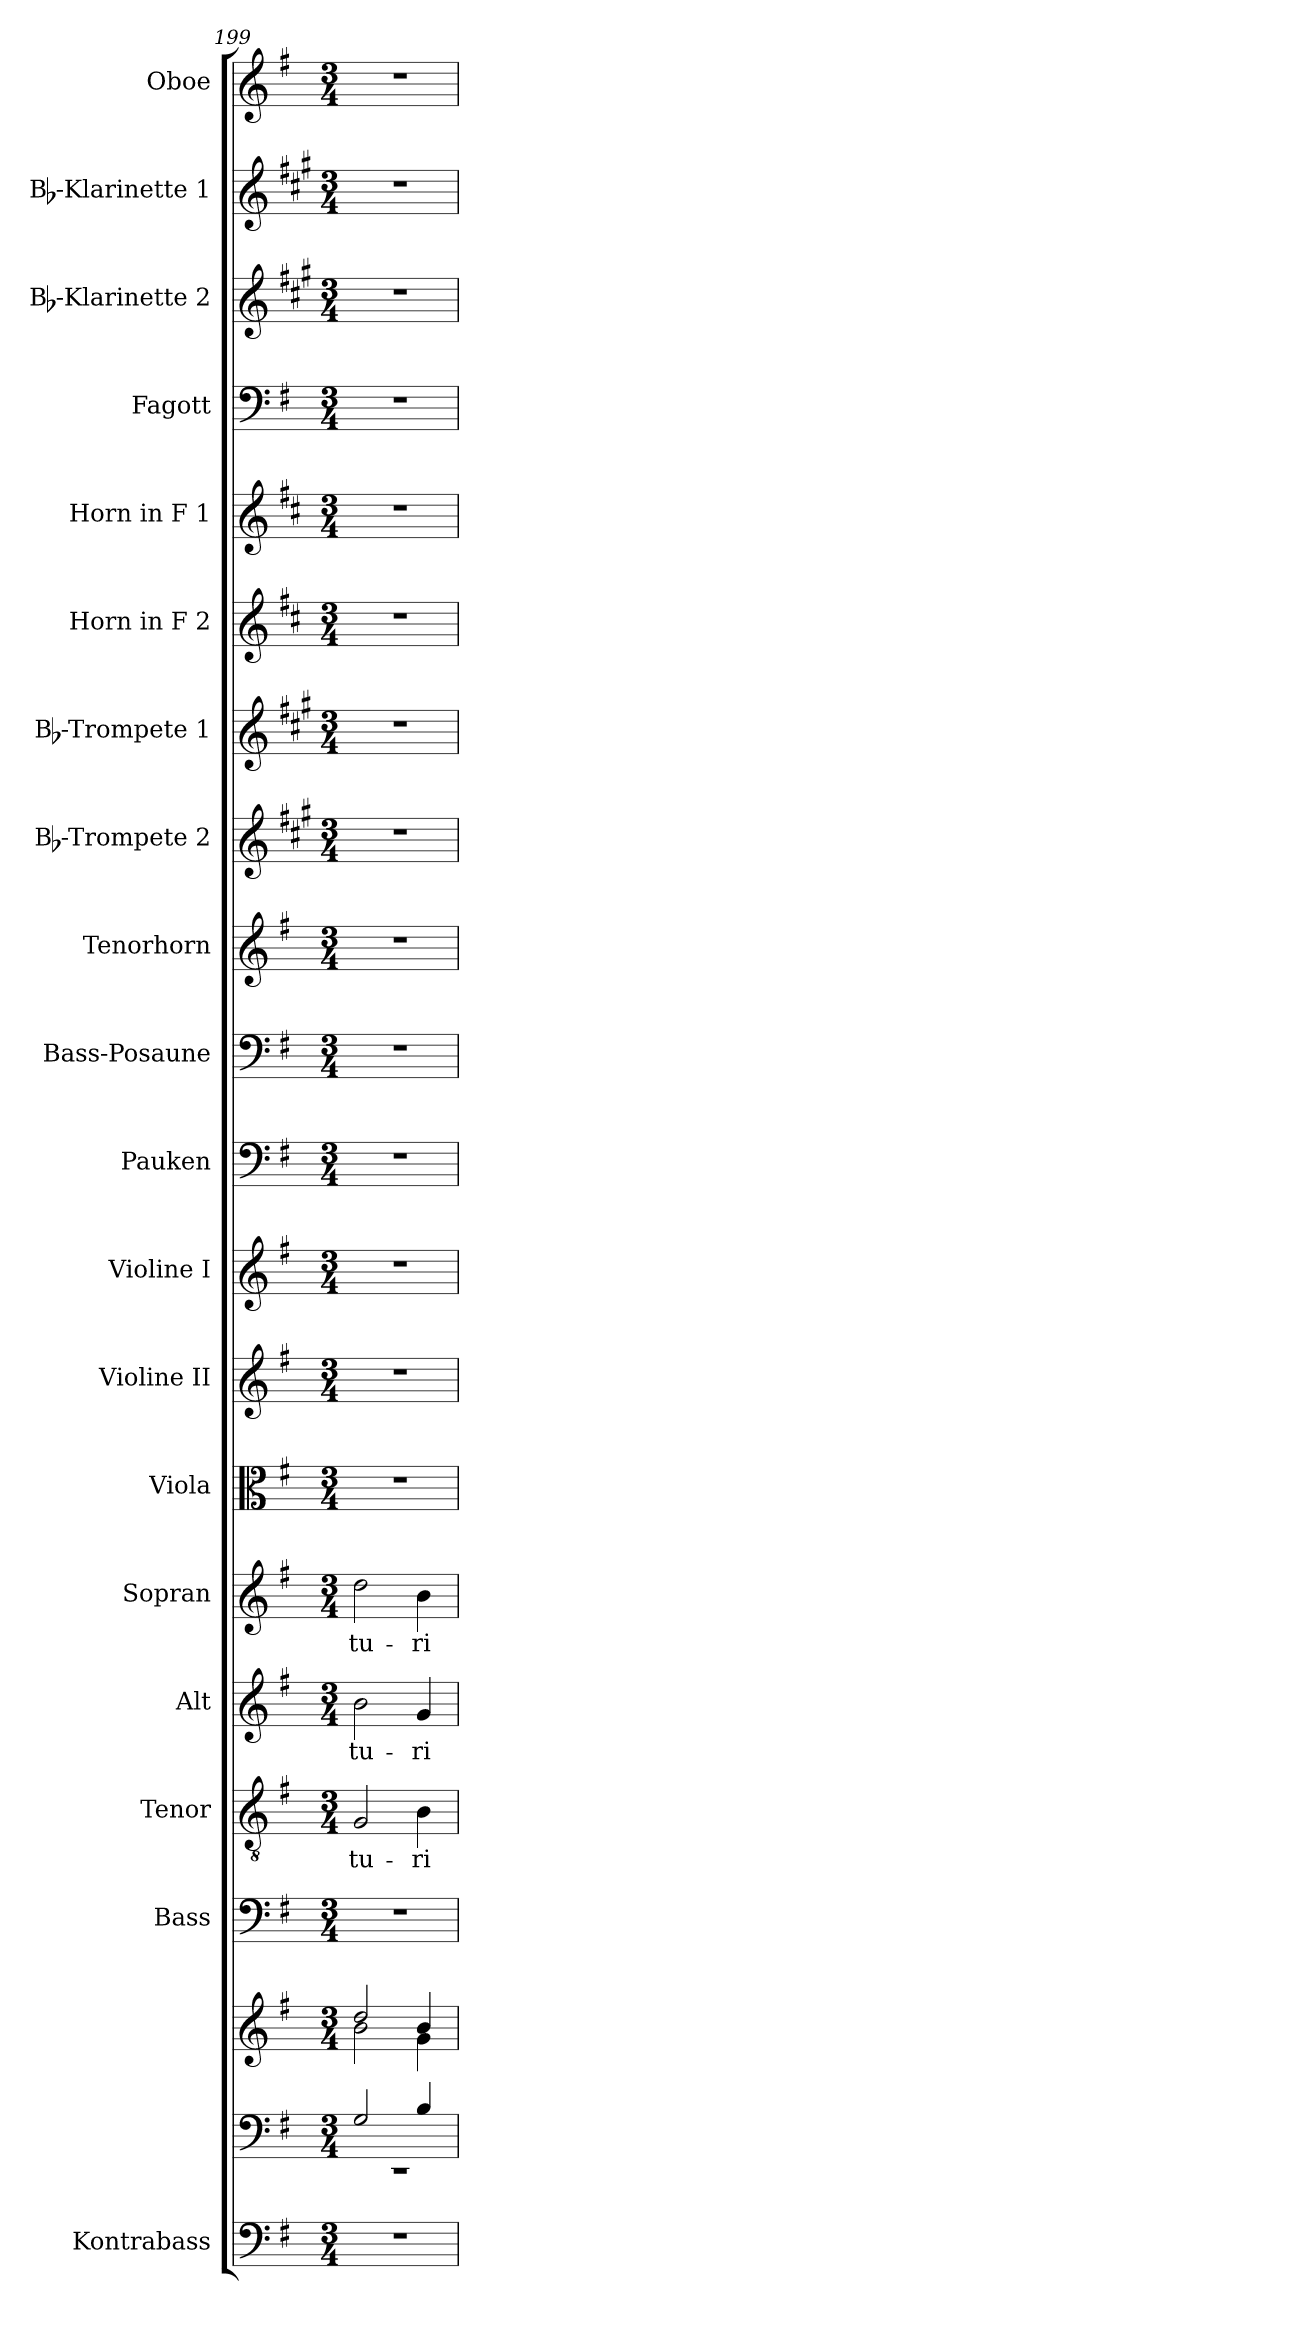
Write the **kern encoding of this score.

**kern	**kern	**kern	**kern	**kern	**text	**kern	**text	**kern	**text	**kern	**kern	**kern	**kern	**kern	**kern	**kern	**kern	**kern	**kern	**kern	**kern	**kern	**kern
*part20	*part19	*part19	*part18	*part17	*part17	*part16	*part16	*part15	*part15	*part14	*part13	*part12	*part11	*part10	*part9	*part8	*part7	*part6	*part5	*part4	*part3	*part2	*part1
*staff21	*staff20	*staff19	*staff18	*staff17	*staff17	*staff16	*staff16	*staff15	*staff15	*staff14	*staff13	*staff12	*staff11	*staff10	*staff9	*staff8	*staff7	*staff6	*staff5	*staff4	*staff3	*staff2	*staff1
*I"Kontrabass	*	*	*I"Bass	*I"Tenor	*	*I"Alt	*	*I"Sopran	*	*I"Viola	*I"Violine II	*I"Violine I	*I"Pauken	*I"Bass-Posaune	*I"Tenorhorn	*I"Bb-Trompete 2	*I"Bb-Trompete 1	*I"Horn in F 2	*I"Horn in F 1	*I"Fagott	*I"Bb-Klarinette 2	*I"Bb-Klarinette 1	*I"Oboe
*I'Kb.	*	*	*I'B.	*I'T.	*	*I'A.	*	*I'S.	*	*I'Vla.	*I'Vl. II	*I'Vl. I	*I'Pk.	*I'B. Pos.	*I'T. Hrn.	*I'Bb Trp. 2	*I'Bb Trp. 1	*	*	*I'Fg.	*I'Bb Kl. 2	*I'Bb Kl. 1	*I'Ob.
*clefF4	*clefF4	*clefG2	*clefF4	*clefGv2	*	*clefG2	*	*clefG2	*	*clefC3	*clefG2	*clefG2	*clefF4	*clefF4	*clefG2	*clefG2	*clefG2	*clefG2	*clefG2	*clefF4	*clefG2	*clefG2	*clefG2
*ITrd7c12	*	*	*	*	*	*	*	*	*	*	*	*	*	*	*ITrd8c14	*ITrd1c2	*ITrd1c2	*ITrd4c7	*ITrd4c7	*	*ITrd1c2	*ITrd1c2	*
*k[f#]	*k[f#]	*k[f#]	*k[f#]	*k[f#]	*	*k[f#]	*	*k[f#]	*	*k[f#]	*k[f#]	*k[f#]	*k[f#]	*k[f#]	*k[f#]	*k[f#]	*k[f#]	*k[f#]	*k[f#]	*k[f#]	*k[f#]	*k[f#]	*k[f#]
*G:	*G:	*G:	*G:	*G:	*	*G:	*	*G:	*	*G:	*G:	*G:	*G:	*G:	*G:	*G:	*G:	*G:	*G:	*G:	*G:	*G:	*G:
*M3/4	*M3/4	*M3/4	*M3/4	*M3/4	*	*M3/4	*	*M3/4	*	*M3/4	*M3/4	*M3/4	*M3/4	*M3/4	*M3/4	*M3/4	*M3/4	*M3/4	*M3/4	*M3/4	*M3/4	*M3/4	*M3/4
=199	=199	=199	=199	=199	=199	=199	=199	=199	=199	=199	=199	=199	=199	=199	=199	=199	=199	=199	=199	=199	=199	=199	=199
*	*^	*	*	*	*	*	*	*	*	*	*	*	*	*	*	*	*	*	*	*	*	*	*
!	!	!LO:N:vis=1	!	!	!	!LO:LY:b	!	!LO:LY:b	!	!LO:LY:b	!	!	!	!	!	!	!	!	!	!	!	!	!	!
*	*	*	*^	*	*	*	*	*	*	*	*	*	*	*	*	*	*	*	*	*	*	*	*	*
2.r	2G!/	2.rEE	2dd!/	2b!\	2.r	2G/	-tu-	2b\	-tu-	2dd\	-tu-	2.r	2.r	2.r	2.r	2.r	2.r	2.r	2.r	2.r	2.r	2.r	2.r	2.r	2.r
!	!	!	!	!	!	!	!LO:LY:b	!	!LO:LY:b	!	!LO:LY:b	!	!	!	!	!	!	!	!	!	!	!	!	!	!
.	4B!/	.	4b!/	4g!\	.	4B\	-ri	4g/	-ri	4b\	-ri	.	.	.	.	.	.	.	.	.	.	.	.	.	.
*	*v	*v	*	*	*	*	*	*	*	*	*	*	*	*	*	*	*	*	*	*	*	*	*	*	*
*	*	*v	*v	*	*	*	*	*	*	*	*	*	*	*	*	*	*	*	*	*	*	*	*	*
=	=	=	=	=	=	=	=	=	=	=	=	=	=	=	=	=	=	=	=	=	=	=	=
*-	*-	*-	*-	*-	*-	*-	*-	*-	*-	*-	*-	*-	*-	*-	*-	*-	*-	*-	*-	*-	*-	*-	*-
